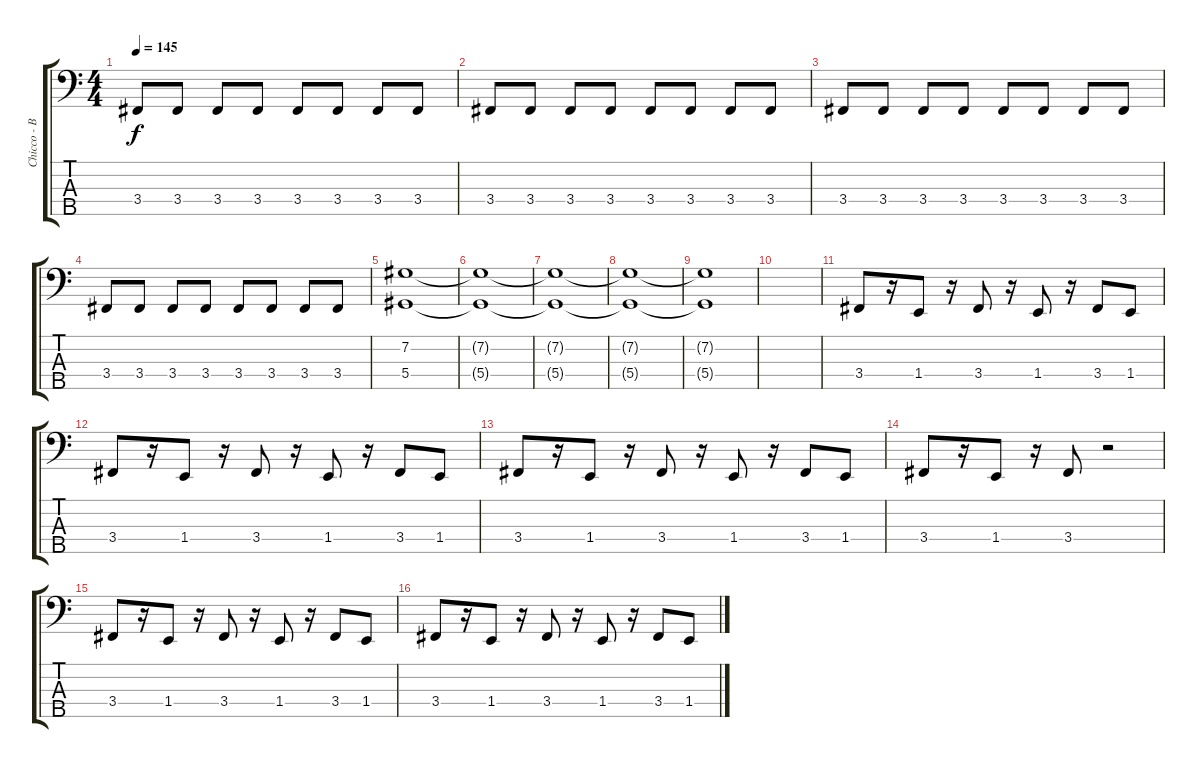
\track ("Chicco - Bass" "Chicco - B") {instrument fretlessbass}
\staff {score tabs}
\tuning (Gb2 Db2 Ab1 Eb1 Bb0) {hide}
\ts (4 4)
\tempo 145
\clef f4
\ks c
3.4.8{dy f} 3.4.8 3.4.8 3.4.8 3.4.8 3.4.8 3.4.8 3.4.8 |
3.4.8 3.4.8 3.4.8 3.4.8 3.4.8 3.4.8 3.4.8 3.4.8 |
3.4.8 3.4.8 3.4.8 3.4.8 3.4.8 3.4.8 3.4.8 3.4.8 |
3.4.8 3.4.8 3.4.8 3.4.8 3.4.8 3.4.8 3.4.8 3.4.8 |
(7.2 5.4).1 |
(7.2{t} 5.4{t}).1{volume 0} |
(7.2{t} 5.4{t}).1 |
(7.2{t} 5.4{t}).1 |
(7.2{t} 5.4{t}).1 |
|
3.4.8{volume 15} r.16 1.4.8 r.16 3.4.8 r.16 1.4.8 r.16 3.4.8 1.4.8 |
3.4.8 r.16 1.4.8 r.16 3.4.8 r.16 1.4.8 r.16 3.4.8 1.4.8 |
3.4.8 r.16 1.4.8 r.16 3.4.8 r.16 1.4.8 r.16 3.4.8 1.4.8 |
3.4.8 r.16 1.4.8 r.16 3.4.8 r.2 |
3.4.8 r.16 1.4.8 r.16 3.4.8 r.16 1.4.8 r.16 3.4.8 1.4.8 |
3.4.8 r.16 1.4.8 r.16 3.4.8 r.16 1.4.8 r.16 3.4.8 1.4.8
